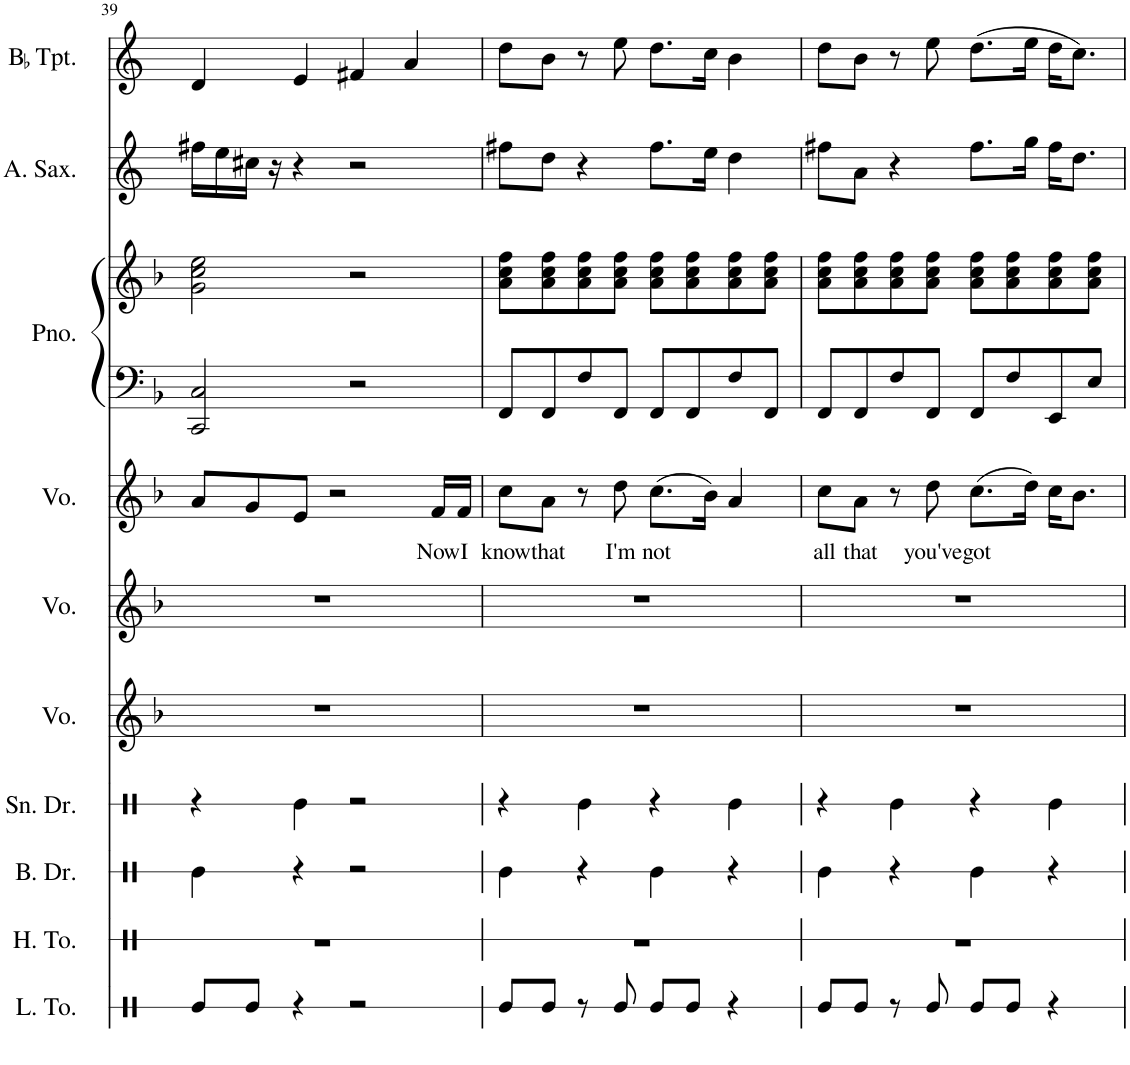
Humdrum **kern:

**kern	**kern	**kern	**kern	**kern	**kern	**kern	**text	**kern	**kern	**kern	**kern
*part10	*part9	*part8	*part7	*part6	*part5	*part4	*part4	*part3	*part3	*part2	*part1
*staff11	*staff10	*staff9	*staff8	*staff7	*staff6	*staff5	*staff5	*staff4	*staff3	*staff2	*staff1
*I"Low Tom	*I"High Tom	*I"Bass Drum	*I"Snare Drum	*I"Voice	*I"Voice	*I"Voice	*	*I"Piano	*	*I"Alto Saxophone	*I"BaccidentalFlat Trumpet
*I'L. To.	*I'H. To.	*I'B. Dr.	*I'Sn. Dr.	*I'Vo.	*I'Vo.	*I'Vo.	*	*I'Pno.	*	*I'A. Sax.	*I'BaccidentalFlat Tpt.
!!LO:PB:g=z
*clefX	*clefX	*clefX	*clefX	*clefG2	*clefG2	*clefG2	*	*clefF4	*clefG2	*clefG2	*clefG2
*	*	*	*	*	*	*	*	*	*	*Trd5c9	*Trd1c2
*k[]	*k[]	*k[]	*k[]	*k[b-]	*k[b-]	*k[b-]	*	*k[b-]	*k[b-]	*k[]	*k[]
*M4/4	*M4/4	*M4/4	*M4/4	*M4/4	*M4/4	*M4/4	*	*M4/4	*M4/4	*M4/4	*M4/4
=39	=39	=39	=39	=39	=39	=39	=39	=39	=39	=39	=39
8Re/L	1r	4Re\	4r	1r	1r	8a/L	.	2CC/ 2C/	2g\ 2cc\ 2ee\	16ff#X\LL	4d/
.	.	.	.	.	.	.	.	.	.	16ee\	.
8Re/J	.	.	.	.	.	8g/	.	.	.	16cc#X\JJ	.
.	.	.	.	.	.	.	.	.	.	16r	.
4r	.	4r	4Re\	.	.	8e/J	.	.	.	4r	4e/
.	.	.	.	.	.	2r	.	.	.	.	.
2r	.	2r	2r	.	.	.	.	2r	2r	2r	4f#X/
.	.	.	.	.	.	.	.	.	.	.	4a/
!	!	!	!	!	!	!	!LO:LY:b	!	!	!	!
.	.	.	.	.	.	16f/LL	Now	.	.	.	.
!	!	!	!	!	!	!	!LO:LY:b	!	!	!	!
.	.	.	.	.	.	16f/JJ	I	.	.	.	.
=40	=40	=40	=40	=40	=40	=40	=40	=40	=40	=40	=40
!	!	!	!	!	!	!	!LO:LY:b	!	!	!	!
8Re/L	1r	4Re\	4r	1r	1r	8cc\L	know	8FF/L	8a\ 8cc\ 8ff\L	8ff#X\L	8dd\L
!	!	!	!	!	!	!	!LO:LY:b	!	!	!	!
8Re/J	.	.	.	.	.	8a\J	that	8FF/	8a\ 8cc\ 8ff\	8dd\J	8b\J
8r	.	4r	4Re\	.	.	8r	.	8F/	8a\ 8cc\ 8ff\	4r	8r
!	!	!	!	!	!	!	!LO:LY:b	!	!	!	!
8Re/	.	.	.	.	.	8dd\	I'm	8FF/J	8a\ 8cc\ 8ff\J	.	8ee\
!	!	!	!	!	!	!	!LO:LY:b	!	!	!	!
8Re/L	.	4Re\	4r	.	.	(8.cc\L	not	8FF/L	8a\ 8cc\ 8ff\L	8.ff#\L	8.dd\L
8Re/J	.	.	.	.	.	.	.	8FF/	8a\ 8cc\ 8ff\	.	.
.	.	.	.	.	.	16b-\Jk)	.	.	.	16ee\Jk	16cc\Jk
4r	.	4r	4Re\	.	.	4a/	.	8F/	8a\ 8cc\ 8ff\	4dd\	4b\
.	.	.	.	.	.	.	.	8FF/J	8a\ 8cc\ 8ff\J	.	.
=41	=41	=41	=41	=41	=41	=41	=41	=41	=41	=41	=41
!	!	!	!	!	!	!	!LO:LY:b	!	!	!	!
8Re/L	1r	4Re\	4r	1r	1r	8cc\L	all	8FF/L	8a\ 8cc\ 8ff\L	8ff#X\L	8dd\L
!	!	!	!	!	!	!	!LO:LY:b	!	!	!	!
8Re/J	.	.	.	.	.	8a\J	that	8FF/	8a\ 8cc\ 8ff\	8a\J	8b\J
8r	.	4r	4Re\	.	.	8r	.	8F/	8a\ 8cc\ 8ff\	4r	8r
!	!	!	!	!	!	!	!LO:LY:b	!	!	!	!
8Re/	.	.	.	.	.	8dd\	you've	8FF/J	8a\ 8cc\ 8ff\J	.	8ee\
!	!	!	!	!	!	!	!LO:LY:b	!	!	!	!
8Re/L	.	4Re\	4r	.	.	(8.cc\L	got	8FF/L	8a\ 8cc\ 8ff\L	8.ff#\L	(8.dd\L
8Re/J	.	.	.	.	.	.	.	8F/	8a\ 8cc\ 8ff\	.	.
.	.	.	.	.	.	16dd\Jk)	.	.	.	16gg\Jk	16ee\Jk
4r	.	4r	4Re\	.	.	16cc\KL	.	8EE/	8a\ 8cc\ 8ff\	16ff#\KL	16dd\KL
.	.	.	.	.	.	8.b-\J	.	.	.	8.dd\J	8.cc\J)
.	.	.	.	.	.	.	.	8E/J	8a\ 8cc\ 8ff\J	.	.
=	=	=	=	=	=	=	=	=	=	=	=
*-	*-	*-	*-	*-	*-	*-	*-	*-	*-	*-	*-
